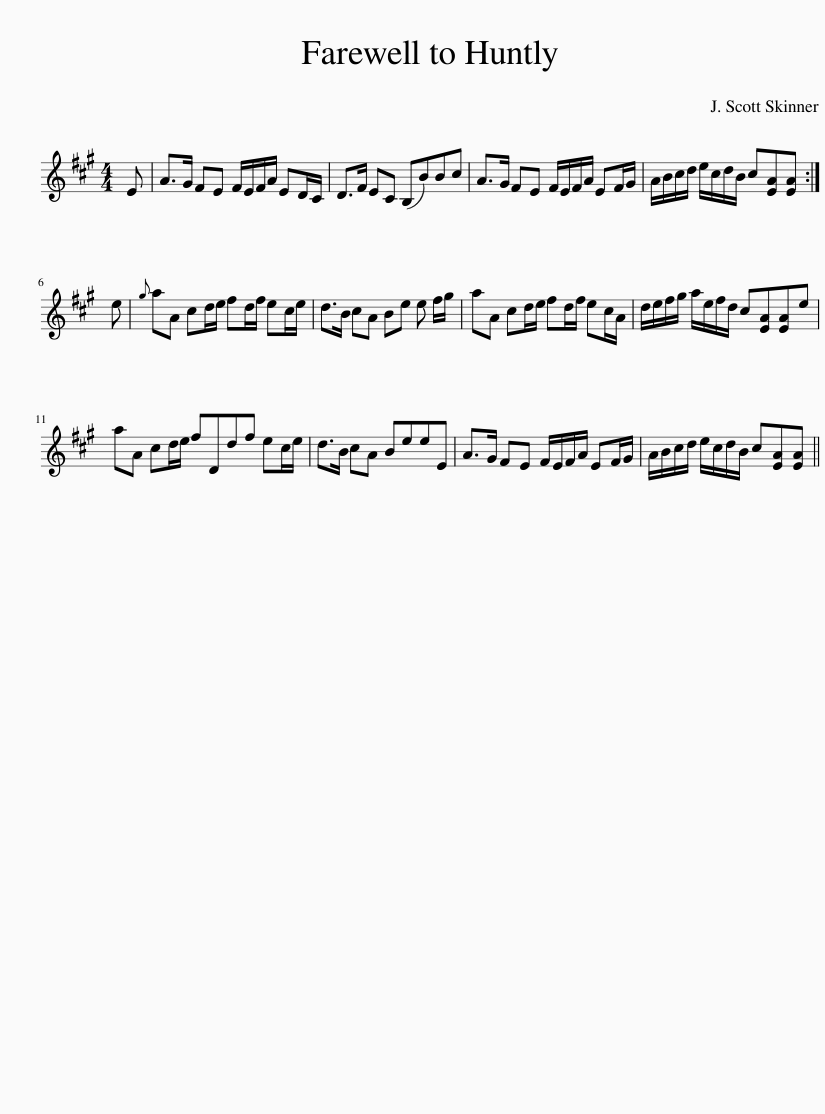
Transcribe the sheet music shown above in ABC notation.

X:1
L:1/8
M:4/4
I:linebreak $
K:A
V:1 treble
V:1
 E | A>G FE F/E/F/A/ ED/C/ | D>F EC (B,B)Bc | A>G FE F/E/F/A/ EF/G/ | A/B/c/d/ e/c/d/B/ c[EA][EA] :|$ %5
 e |{g} aA cd/e/ fd/f/ ec/e/ | d>B cA Be e f/g/ | aA cd/e/ fd/f/ ec/A/ | d/e/f/g/ a/e/f/d/ c[EA][EA]e |$ %10
 aA cd/e/ fDdf ec/e/ | d>B cA BeeE | A>G FE F/E/F/A/ EF/G/ | A/B/c/d/ e/c/d/B/ c[EA][EA] || %14
